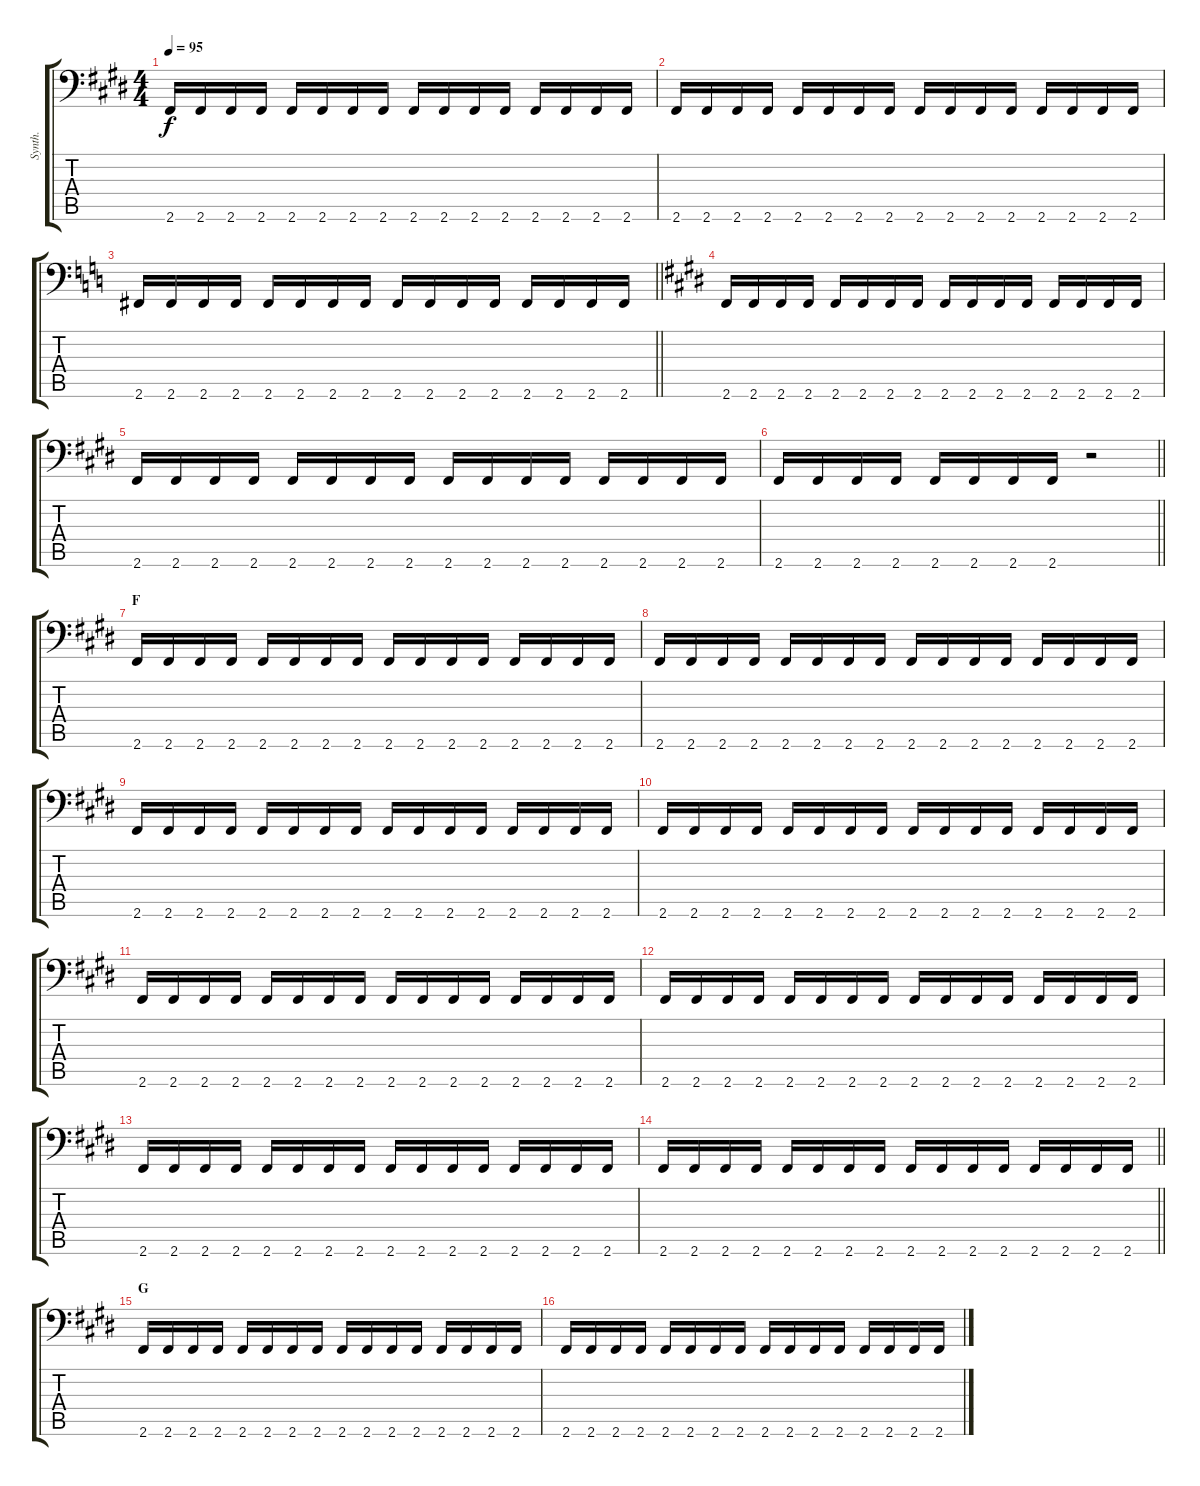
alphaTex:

\track ("Synth." "Synth.") {instrument electricguitarmuted}
\staff {score tabs}
\tuning (E3 B2 G2 D2 A1 E1) {hide}
\ts (4 4)
\tempo 95
\clef f4
\ks e
2.6.16{dy f} 2.6.16 2.6.16 2.6.16 2.6.16 2.6.16 2.6.16 2.6.16 2.6.16 2.6.16 2.6.16 2.6.16 2.6.16 2.6.16 2.6.16 2.6.16 |
2.6.16 2.6.16 2.6.16 2.6.16 2.6.16 2.6.16 2.6.16 2.6.16 2.6.16 2.6.16 2.6.16 2.6.16 2.6.16 2.6.16 2.6.16 2.6.16 |
\barLineRight lightlight
\ks c
2.6.16 2.6.16 2.6.16 2.6.16 2.6.16 2.6.16 2.6.16 2.6.16 2.6.16 2.6.16 2.6.16 2.6.16 2.6.16 2.6.16 2.6.16 2.6.16 |
\ks e
2.6.16 2.6.16 2.6.16 2.6.16 2.6.16 2.6.16 2.6.16 2.6.16 2.6.16 2.6.16 2.6.16 2.6.16 2.6.16 2.6.16 2.6.16 2.6.16 |
2.6.16 2.6.16 2.6.16 2.6.16 2.6.16 2.6.16 2.6.16 2.6.16 2.6.16 2.6.16 2.6.16 2.6.16 2.6.16 2.6.16 2.6.16 2.6.16 |
\barLineRight lightlight
2.6.16 2.6.16 2.6.16 2.6.16 2.6.16 2.6.16 2.6.16 2.6.16 r.2 |
\section ("" "F")
2.6.16 2.6.16 2.6.16 2.6.16 2.6.16 2.6.16 2.6.16 2.6.16 2.6.16 2.6.16 2.6.16 2.6.16 2.6.16 2.6.16 2.6.16 2.6.16 |
2.6.16 2.6.16 2.6.16 2.6.16 2.6.16 2.6.16 2.6.16 2.6.16 2.6.16 2.6.16 2.6.16 2.6.16 2.6.16 2.6.16 2.6.16 2.6.16 |
2.6.16 2.6.16 2.6.16 2.6.16 2.6.16 2.6.16 2.6.16 2.6.16 2.6.16 2.6.16 2.6.16 2.6.16 2.6.16 2.6.16 2.6.16 2.6.16 |
2.6.16 2.6.16 2.6.16 2.6.16 2.6.16 2.6.16 2.6.16 2.6.16 2.6.16 2.6.16 2.6.16 2.6.16 2.6.16 2.6.16 2.6.16 2.6.16 |
2.6.16 2.6.16 2.6.16 2.6.16 2.6.16 2.6.16 2.6.16 2.6.16 2.6.16 2.6.16 2.6.16 2.6.16 2.6.16 2.6.16 2.6.16 2.6.16 |
2.6.16 2.6.16 2.6.16 2.6.16 2.6.16 2.6.16 2.6.16 2.6.16 2.6.16 2.6.16 2.6.16 2.6.16 2.6.16 2.6.16 2.6.16 2.6.16 |
2.6.16 2.6.16 2.6.16 2.6.16 2.6.16 2.6.16 2.6.16 2.6.16 2.6.16 2.6.16 2.6.16 2.6.16 2.6.16 2.6.16 2.6.16 2.6.16 |
\barLineRight lightlight
2.6.16 2.6.16 2.6.16 2.6.16 2.6.16 2.6.16 2.6.16 2.6.16 2.6.16 2.6.16 2.6.16 2.6.16 2.6.16 2.6.16 2.6.16 2.6.16 |
\section ("" "G")
2.6.16 2.6.16 2.6.16 2.6.16 2.6.16 2.6.16 2.6.16 2.6.16 2.6.16 2.6.16 2.6.16 2.6.16 2.6.16 2.6.16 2.6.16 2.6.16 |
2.6.16 2.6.16 2.6.16 2.6.16 2.6.16 2.6.16 2.6.16 2.6.16 2.6.16 2.6.16 2.6.16 2.6.16 2.6.16 2.6.16 2.6.16 2.6.16
